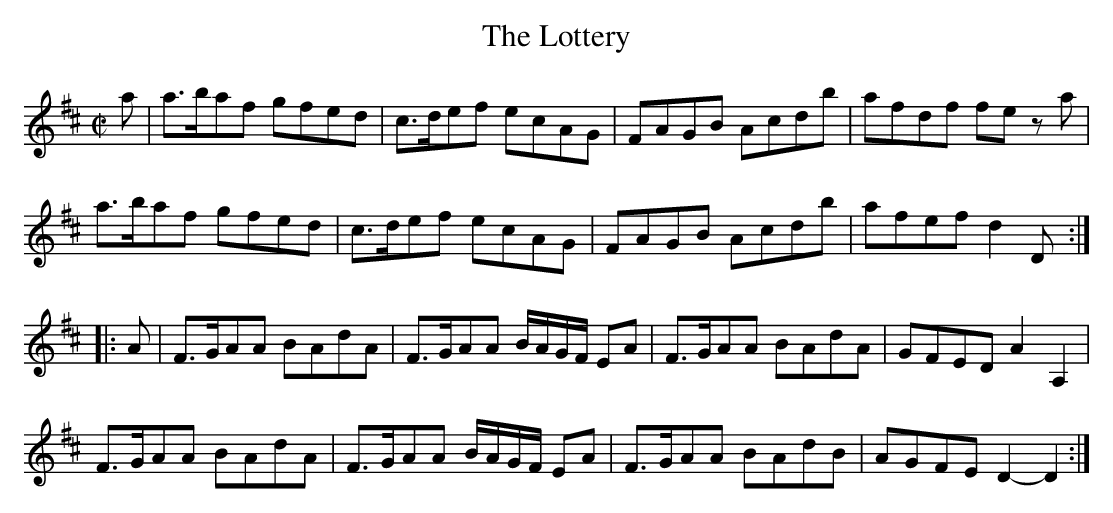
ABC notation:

X:1
T:Lottery, The
M:C|
L:1/8
K:D
a|a>baf gfed|c>def ecAG|FAGB Acdb|afdf fe za|
a>baf gfed|c>def ecAG|FAGB Acdb|afef d2D:|
|:A|F>GAA BAdA|F>GAA B/A/G/F/ EA|F>GAA BAdA|GFED A2 A,2|
F>GAA BAdA|F>GAA B/A/G/F/ EA|F>GAA BAdB|AGFE D2-D2:|]
